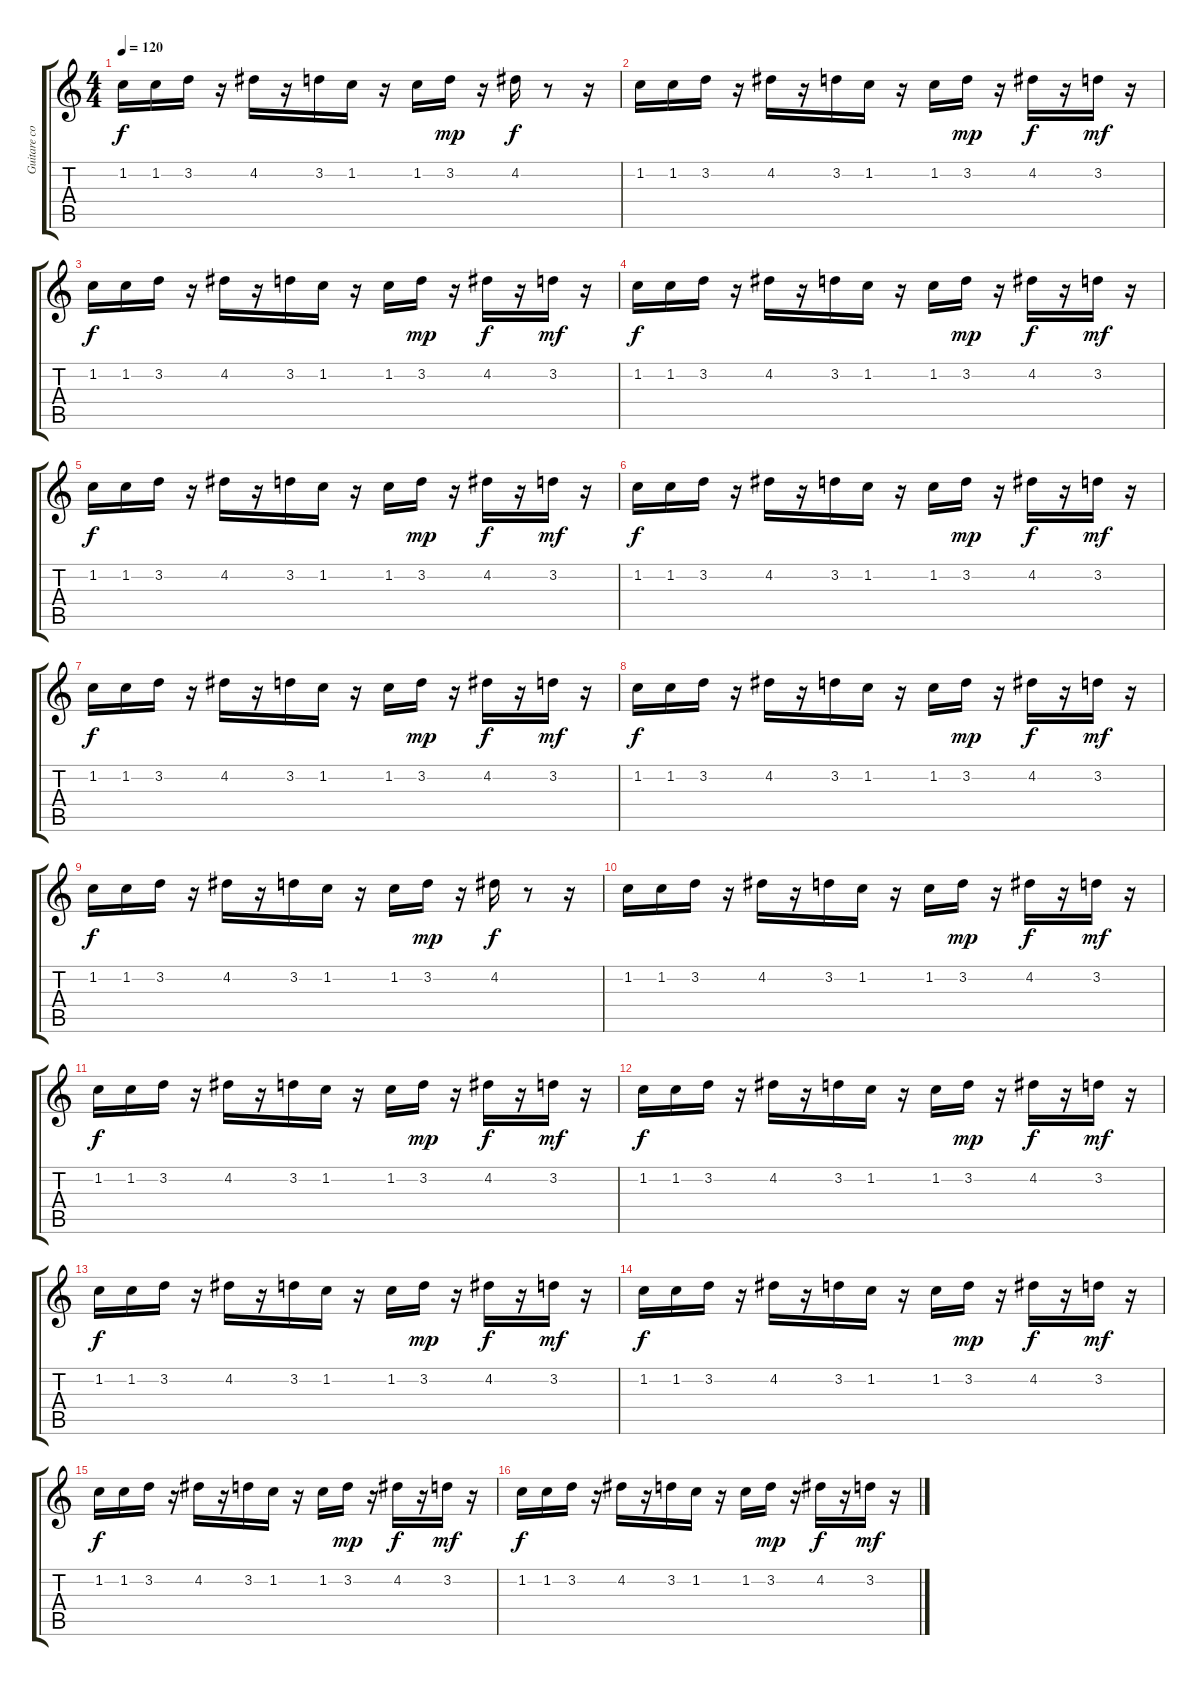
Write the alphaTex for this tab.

\track ("Guitare couplets" "Guitare co") {instrument electricguitarmuted}
\staff {score tabs}
\tuning (E4 B3 G3 D3 A2 E2) {hide}
\ts (4 4)
\tempo 120
\clef g2
\ks c
1.2.16{dy f} 1.2.16 3.2.16 r.16 4.2.16 r.16 3.2.16 1.2.16 r.16 1.2.16 3.2.16{dy mp} r.16 4.2.16{dy f} r.8 r.16 |
1.2.16 1.2.16 3.2.16 r.16 4.2.16 r.16 3.2.16 1.2.16 r.16 1.2.16 3.2.16{dy mp} r.16 4.2.16{dy f} r.16 3.2.16{dy mf} r.16 |
1.2.16{dy f} 1.2.16 3.2.16 r.16 4.2.16 r.16 3.2.16 1.2.16 r.16 1.2.16 3.2.16{dy mp} r.16 4.2.16{dy f} r.16 3.2.16{dy mf} r.16 |
1.2.16{dy f} 1.2.16 3.2.16 r.16 4.2.16 r.16 3.2.16 1.2.16 r.16 1.2.16 3.2.16{dy mp} r.16 4.2.16{dy f} r.16 3.2.16{dy mf} r.16 |
1.2.16{dy f} 1.2.16 3.2.16 r.16 4.2.16 r.16 3.2.16 1.2.16 r.16 1.2.16 3.2.16{dy mp} r.16 4.2.16{dy f} r.16 3.2.16{dy mf} r.16 |
1.2.16{dy f} 1.2.16 3.2.16 r.16 4.2.16 r.16 3.2.16 1.2.16 r.16 1.2.16 3.2.16{dy mp} r.16 4.2.16{dy f} r.16 3.2.16{dy mf} r.16 |
1.2.16{dy f} 1.2.16 3.2.16 r.16 4.2.16 r.16 3.2.16 1.2.16 r.16 1.2.16 3.2.16{dy mp} r.16 4.2.16{dy f} r.16 3.2.16{dy mf} r.16 |
1.2.16{dy f} 1.2.16 3.2.16 r.16 4.2.16 r.16 3.2.16 1.2.16 r.16 1.2.16 3.2.16{dy mp} r.16 4.2.16{dy f} r.16 3.2.16{dy mf} r.16 |
1.2.16{dy f} 1.2.16 3.2.16 r.16 4.2.16 r.16 3.2.16 1.2.16 r.16 1.2.16 3.2.16{dy mp} r.16 4.2.16{dy f} r.8 r.16 |
1.2.16 1.2.16 3.2.16 r.16 4.2.16 r.16 3.2.16 1.2.16 r.16 1.2.16 3.2.16{dy mp} r.16 4.2.16{dy f} r.16 3.2.16{dy mf} r.16 |
1.2.16{dy f} 1.2.16 3.2.16 r.16 4.2.16 r.16 3.2.16 1.2.16 r.16 1.2.16 3.2.16{dy mp} r.16 4.2.16{dy f} r.16 3.2.16{dy mf} r.16 |
1.2.16{dy f} 1.2.16 3.2.16 r.16 4.2.16 r.16 3.2.16 1.2.16 r.16 1.2.16 3.2.16{dy mp} r.16 4.2.16{dy f} r.16 3.2.16{dy mf} r.16 |
1.2.16{dy f} 1.2.16 3.2.16 r.16 4.2.16 r.16 3.2.16 1.2.16 r.16 1.2.16 3.2.16{dy mp} r.16 4.2.16{dy f} r.16 3.2.16{dy mf} r.16 |
1.2.16{dy f} 1.2.16 3.2.16 r.16 4.2.16 r.16 3.2.16 1.2.16 r.16 1.2.16 3.2.16{dy mp} r.16 4.2.16{dy f} r.16 3.2.16{dy mf} r.16 |
1.2.16{dy f} 1.2.16 3.2.16 r.16 4.2.16 r.16 3.2.16 1.2.16 r.16 1.2.16 3.2.16{dy mp} r.16 4.2.16{dy f} r.16 3.2.16{dy mf} r.16 |
1.2.16{dy f} 1.2.16 3.2.16 r.16 4.2.16 r.16 3.2.16 1.2.16 r.16 1.2.16 3.2.16{dy mp} r.16 4.2.16{dy f} r.16 3.2.16{dy mf} r.16
